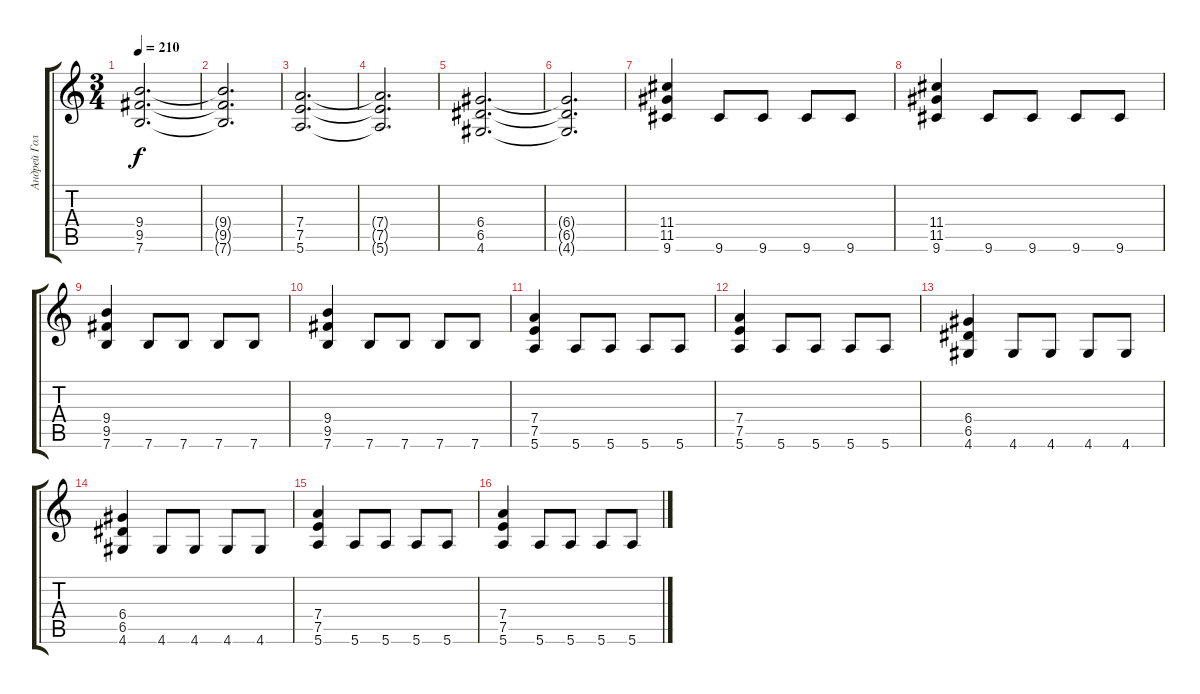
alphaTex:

\track ("Андрей Голованов" "Андрей Гол") {instrument distortionguitar}
\staff {score tabs}
\tuning (E4 B3 G3 D3 A2 E2) {hide}
\ts (3 4)
\tempo 210
\clef g2
\ks c
(9.4 9.5 7.6).2{d dy f} |
(9.4{t} 9.5{t} 7.6{t}).2{d} |
(7.4 7.5 5.6).2{d} |
(7.4{t} 7.5{t} 5.6{t}).2{d} |
(6.4 6.5 4.6).2{d} |
(6.4{t} 6.5{t} 4.6{t}).2{d} |
(11.4 11.5 9.6).4 9.6.8 9.6.8 9.6.8 9.6.8 |
(11.4 11.5 9.6).4 9.6.8 9.6.8 9.6.8 9.6.8 |
(9.4 9.5 7.6).4 7.6.8 7.6.8 7.6.8 7.6.8 |
(9.4 9.5 7.6).4 7.6.8 7.6.8 7.6.8 7.6.8 |
(7.4 7.5 5.6).4 5.6.8 5.6.8 5.6.8 5.6.8 |
(7.4 7.5 5.6).4 5.6.8 5.6.8 5.6.8 5.6.8 |
(6.4 6.5 4.6).4 4.6.8 4.6.8 4.6.8 4.6.8 |
(6.4 6.5 4.6).4 4.6.8 4.6.8 4.6.8 4.6.8 |
(7.4 7.5 5.6).4 5.6.8 5.6.8 5.6.8 5.6.8 |
(7.4 7.5 5.6).4 5.6.8 5.6.8 5.6.8 5.6.8
